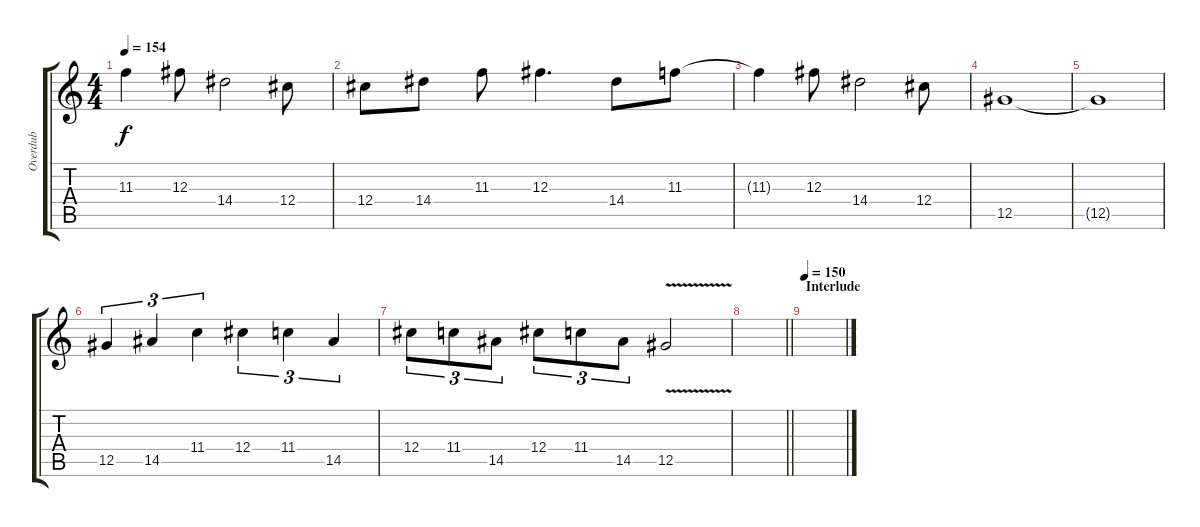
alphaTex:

\track ("Overdub" "Overdub") {instrument distortionguitar}
\staff {score tabs}
\tuning (Eb4 Bb3 Gb3 Db3 Ab2 Eb2) {hide}
\ts (4 4)
\tempo 154
\clef g2
\ks c
11.3{t}.4{dy f} 12.3.8 14.4.2 12.4.8 |
12.4.8 14.4.8 11.3.8 12.3.4{d} 14.4.8 11.3.8 |
11.3{t}.4 12.3.8 14.4.2 12.4.8 |
12.5.1 |
12.5{t}.1 |
12.5.4{tu (3 2)} 14.5.4{tu (3 2)} 11.4.4{tu (3 2)} 12.4.4{tu (3 2)} 11.4.4{tu (3 2)} 14.5.4{tu (3 2)} |
12.4.8{tu (3 2)} 11.4.8{tu (3 2)} 14.5.8{tu (3 2)} 12.4.8{tu (3 2)} 11.4.8{tu (3 2)} 14.5.8{tu (3 2)} 12.5{v}.2 |
\barLineRight lightlight
|
\section ("" "Interlude")
\tempo 150
